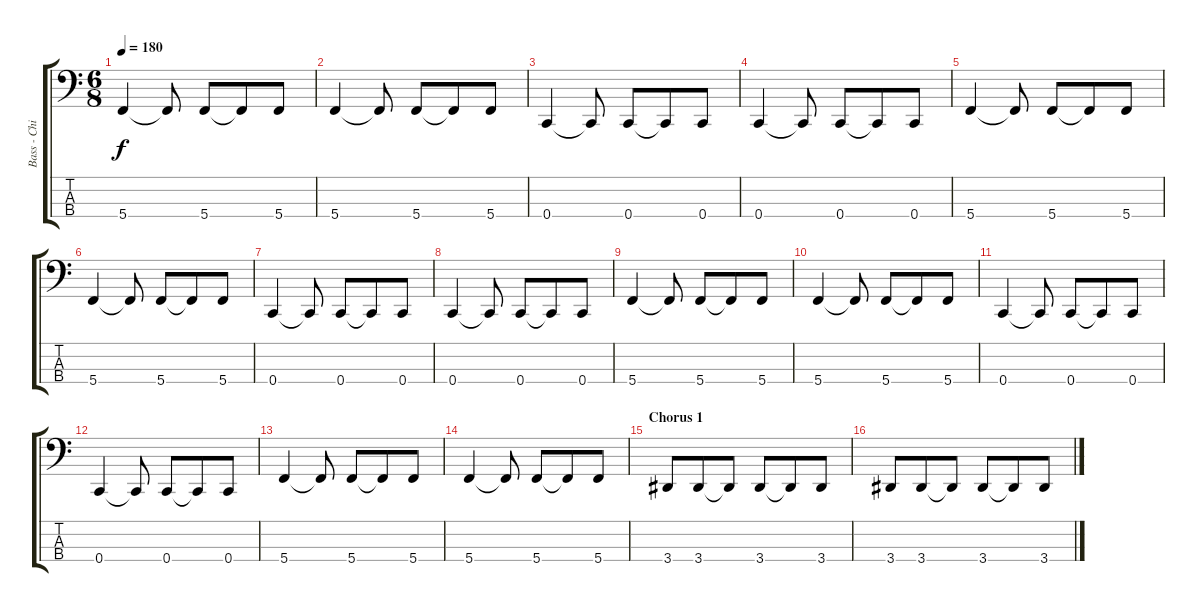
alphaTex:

\track ("Bass - Chi Cheng" "Bass - Chi") {instrument electricbassfinger}
\staff {score tabs}
\tuning (F2 C2 G1 C1) {hide}
\ts (6 8)
\tempo 180
\clef f4
\ks c
5.4.4{dy f} 5.4{t}.8 5.4.8 5.4{t}.8 5.4.8 |
5.4.4 5.4{t}.8 5.4.8 5.4{t}.8 5.4.8 |
0.4.4 0.4{t}.8 0.4.8 0.4{t}.8 0.4.8 |
0.4.4 0.4{t}.8 0.4.8 0.4{t}.8 0.4.8 |
5.4.4 5.4{t}.8 5.4.8 5.4{t}.8 5.4.8 |
5.4.4 5.4{t}.8 5.4.8 5.4{t}.8 5.4.8 |
0.4.4 0.4{t}.8 0.4.8 0.4{t}.8 0.4.8 |
0.4.4 0.4{t}.8 0.4.8 0.4{t}.8 0.4.8 |
5.4.4 5.4{t}.8 5.4.8 5.4{t}.8 5.4.8 |
5.4.4 5.4{t}.8 5.4.8 5.4{t}.8 5.4.8 |
0.4.4 0.4{t}.8 0.4.8 0.4{t}.8 0.4.8 |
0.4.4 0.4{t}.8 0.4.8 0.4{t}.8 0.4.8 |
5.4.4 5.4{t}.8 5.4.8 5.4{t}.8 5.4.8 |
5.4.4 5.4{t}.8 5.4.8 5.4{t}.8 5.4.8 |
\section ("" "Chorus 1")
3.4.8 3.4.8 3.4{t}.8 3.4.8 3.4{t}.8 3.4.8 |
3.4.8 3.4.8 3.4{t}.8 3.4.8 3.4{t}.8 3.4.8
